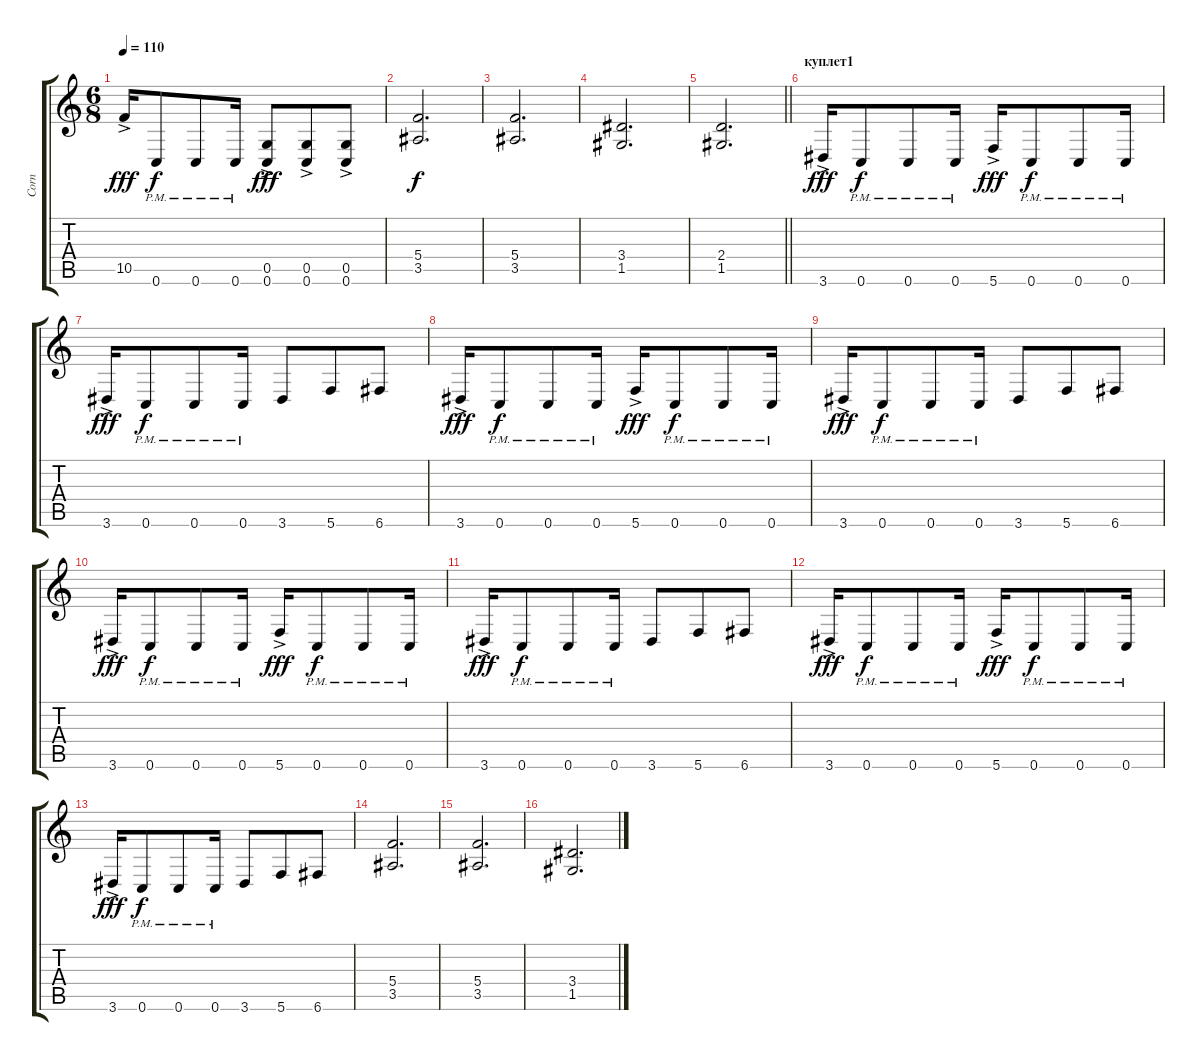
\track ("Corn" "Corn") {instrument distortionguitar}
\staff {score tabs}
\tuning (D4 A3 F3 C3 G2 C2) {hide}
\ts (6 8)
\tempo 110
\clef g2
\ks c
10.5{ac}.16{dy fff} 0.6{pm}.8{dy f} 0.6{pm}.8 0.6{pm}.16 (0.5 0.6{ac}).8{dy fff} (0.5 0.6{ac}).8 (0.5 0.6{ac}).8 |
(5.4 3.5).2{d dy f} |
(5.4 3.5).2{d} |
(3.4 1.5).2{d} |
\barLineRight lightlight
(2.4 1.5).2{d} |
\section ("" "куплет1")
3.6{ac}.16{dy fff} 0.6{pm}.8{dy f} 0.6{pm}.8 0.6{pm}.16 5.6{ac}.16{dy fff} 0.6{pm}.8{dy f} 0.6{pm}.8 0.6{pm}.16 |
3.6{ac}.16{dy fff} 0.6{pm}.8{dy f} 0.6{pm}.8 0.6{pm}.16 3.6.8 5.6.8 6.6.8 |
3.6{ac}.16{dy fff} 0.6{pm}.8{dy f} 0.6{pm}.8 0.6{pm}.16 5.6{ac}.16{dy fff} 0.6{pm}.8{dy f} 0.6{pm}.8 0.6{pm}.16 |
3.6{ac}.16{dy fff} 0.6{pm}.8{dy f} 0.6{pm}.8 0.6{pm}.16 3.6.8 5.6.8 6.6.8 |
3.6{ac}.16{dy fff} 0.6{pm}.8{dy f} 0.6{pm}.8 0.6{pm}.16 5.6{ac}.16{dy fff} 0.6{pm}.8{dy f} 0.6{pm}.8 0.6{pm}.16 |
3.6{ac}.16{dy fff} 0.6{pm}.8{dy f} 0.6{pm}.8 0.6{pm}.16 3.6.8 5.6.8 6.6.8 |
3.6{ac}.16{dy fff} 0.6{pm}.8{dy f} 0.6{pm}.8 0.6{pm}.16 5.6{ac}.16{dy fff} 0.6{pm}.8{dy f} 0.6{pm}.8 0.6{pm}.16 |
3.6{ac}.16{dy fff} 0.6{pm}.8{dy f} 0.6{pm}.8 0.6{pm}.16 3.6.8 5.6.8 6.6.8 |
(5.4 3.5).2{d} |
(5.4 3.5).2{d} |
(3.4 1.5).2{d}
